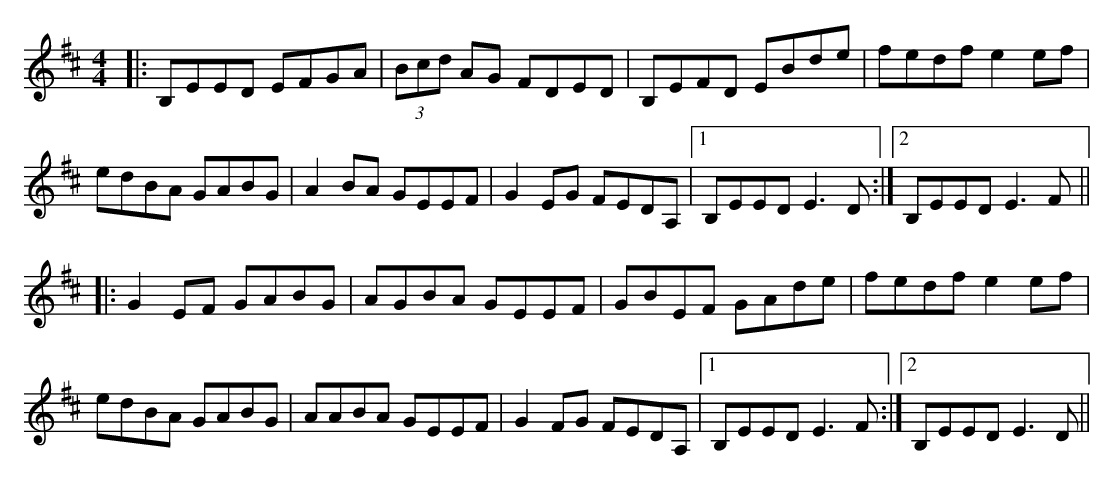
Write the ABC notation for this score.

X:1
M:4/4
K:Edor
|:B,EED EFGA|(3Bcd AG FDED|B,EFD EBde|fedf e2ef|
edBA GABG|A2BA GEEF|G2EG FEDA,|1 B,EED E3D:|2 B,EED E3F||
|:G2EF GABG|AGBA GEEF|GBEF GAde|fedf e2ef|
edBA GABG|AABA GEEF|G2FG FEDA,|1 B,EED E3F:|2 B,EED E3D||
